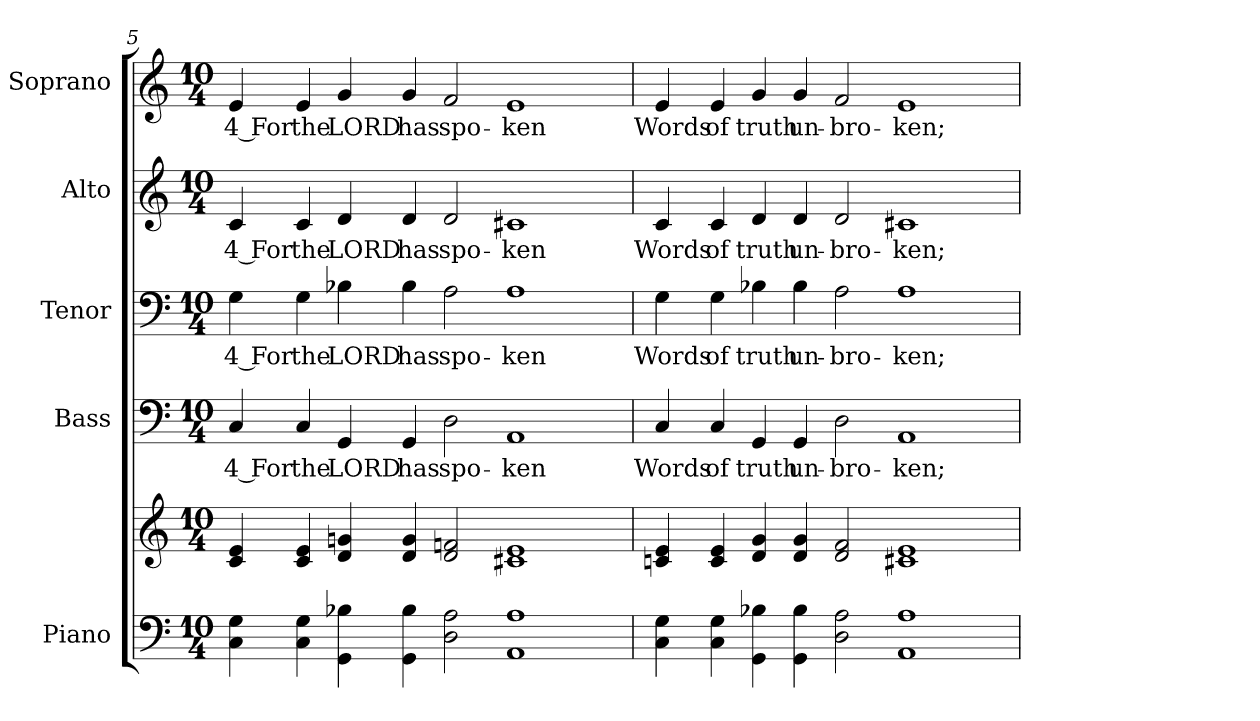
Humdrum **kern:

**kern	**kern	**kern	**text	**kern	**text	**kern	**text	**kern	**text
*part5	*part5	*part4	*part4	*part3	*part3	*part2	*part2	*part1	*part1
*staff6	*staff5	*staff4	*staff4	*staff3	*staff3	*staff2	*staff2	*staff1	*staff1
*I"Piano	*	*I"Bass	*	*I"Tenor	*	*I"Alto	*	*I"Soprano	*
*I'Pno.	*	*I'B.	*	*I'T.	*	*I'A.	*	*I'S.	*
!!LO:PB:g=z
*clefF4	*clefG2	*clefF4	*	*clefF4	*	*clefG2	*	*clefG2	*
*k[]	*k[]	*k[]	*	*k[]	*	*k[]	*	*k[]	*
*C:	*C:	*C:	*	*C:	*	*C:	*	*C:	*
*M10/4	*M10/4	*M10/4	*	*M10/4	*	*M10/4	*	*M10/4	*
=5	=5	=5	=5	=5	=5	=5	=5	=5	=5
*	*^	*	*	*	*	*	*	*	*
!	!	!	!	!LO:LY:b:color=#000000	!	!	!	!	!	!
!	!	!	!	!	!	!LO:LY:b:color=#000000	!	!	!	!
!	!	!	!	!	!	!	!	!LO:LY:b:color=#000000	!	!
!	!	!	!	!	!	!	!	!	!	!LO:LY:b:color=#000000
4Ci\ 4Gi	4ci/ 4ei	4ryy	4Ci/	4 For	4Gi\	4 For	4ci/	4 For	4ei/	4 For
!	!	!	!	!LO:LY:b:color=#000000	!	!	!	!	!	!
!	!	!	!	!	!	!LO:LY:b:color=#000000	!	!	!	!
!	!	!	!	!	!	!	!	!LO:LY:b:color=#000000	!	!
!	!	!	!	!	!	!	!	!	!	!LO:LY:b:color=#000000
4Ci\ 4Gi	4ci/ 4ei	2.ryy	4Ci/	the	4Gi\	the	4ci/	the	4ei/	the
!	!	!	!	!LO:LY:b:color=#000000	!	!	!	!	!	!
!	!	!	!	!	!	!LO:LY:b:color=#000000	!	!	!	!
!	!	!	!	!	!	!	!	!LO:LY:b:color=#000000	!	!
!	!	!	!	!	!	!	!	!	!	!LO:LY:b:color=#000000
4GGi\ 4B-Xi	4di/ 4gni	.	4GGi/	LORD	4B-Xi\	LORD	4di/	LORD	4gi/	LORD
!	!	!	!	!LO:LY:b:color=#000000	!	!	!	!	!	!
!	!	!	!	!	!	!LO:LY:b:color=#000000	!	!	!	!
!	!	!	!	!	!	!	!	!LO:LY:b:color=#000000	!	!
!	!	!	!	!	!	!	!	!	!	!LO:LY:b:color=#000000
4GGi\ 4B-i	4di/ 4gi	.	4GGi/	has	4B-i\	has	4di/	has	4gi/	has
!	!	!	!	!LO:LY:b:color=#000000	!	!	!	!	!	!
!	!	!	!	!	!	!LO:LY:b:color=#000000	!	!	!	!
!	!	!	!	!	!	!	!	!LO:LY:b:color=#000000	!	!
!	!	!	!	!	!	!	!	!	!	!LO:LY:b:color=#000000
2Di\ 2Ai	2di/ 2fni	1ryy	2Di\	spo-	2Ai\	spo-	2di/	spo-	2fi/	spo-
!	!	!	!	!LO:LY:b:color=#000000	!	!	!	!	!	!
!	!	!	!	!	!	!LO:LY:b:color=#000000	!	!	!	!
!	!	!	!	!	!	!	!	!LO:LY:b:color=#000000	!	!
!	!	!	!	!	!	!	!	!	!	!LO:LY:b:color=#000000
1AAi 1Ai	1c#Xi 1ei	.	1AAi	-ken	1Ai	-ken	1c#Xi	-ken	1ei	-ken
.	.	2ryy	.	.	.	.	.	.	.	.
!!LO:PB:g=z
=6	=6	=6	=6	=6	=6	=6	=6	=6	=6	=6
!	!	!	!	!LO:LY:b:color=#000000	!	!	!	!	!	!
!	!	!	!	!	!	!LO:LY:b:color=#000000	!	!	!	!
!	!	!	!	!	!	!	!	!LO:LY:b:color=#000000	!	!
!	!	!	!	!	!	!	!	!	!	!LO:LY:b:color=#000000
4Ci\ 4Gi	4cni/ 4ei	2ryy	4Ci/	Words	4Gi\	Words	4ci/	Words	4ei/	Words
!	!	!	!	!LO:LY:b:color=#000000	!	!	!	!	!	!
!	!	!	!	!	!	!LO:LY:b:color=#000000	!	!	!	!
!	!	!	!	!	!	!	!	!LO:LY:b:color=#000000	!	!
!	!	!	!	!	!	!	!	!	!	!LO:LY:b:color=#000000
4Ci\ 4Gi	4ci/ 4ei	.	4Ci/	of	4Gi\	of	4ci/	of	4ei/	of
!	!	!	!	!LO:LY:b:color=#000000	!	!	!	!	!	!
!	!	!	!	!	!	!LO:LY:b:color=#000000	!	!	!	!
!	!	!	!	!	!	!	!	!LO:LY:b:color=#000000	!	!
!	!	!	!	!	!	!	!	!	!	!LO:LY:b:color=#000000
4GGi\ 4B-Xi	4di/ 4gi	2ryy	4GGi/	truth	4B-Xi\	truth	4di/	truth	4gi/	truth
!	!	!	!	!LO:LY:b:color=#000000	!	!	!	!	!	!
!	!	!	!	!	!	!LO:LY:b:color=#000000	!	!	!	!
!	!	!	!	!	!	!	!	!LO:LY:b:color=#000000	!	!
!	!	!	!	!	!	!	!	!	!	!LO:LY:b:color=#000000
4GGi\ 4B-i	4di/ 4gi	.	4GGi/	un-	4B-i\	un-	4di/	un-	4gi/	un-
!	!	!	!	!LO:LY:b:color=#000000	!	!	!	!	!	!
!	!	!	!	!	!	!LO:LY:b:color=#000000	!	!	!	!
!	!	!	!	!	!	!	!	!LO:LY:b:color=#000000	!	!
!	!	!	!	!	!	!	!	!	!	!LO:LY:b:color=#000000
2Di\ 2Ai	2di/ 2fi	2ryy	2Di\	-bro-	2Ai\	-bro-	2di/	-bro-	2fi/	-bro-
!	!	!	!	!LO:LY:b:color=#000000	!	!	!	!	!	!
!	!	!	!	!	!	!LO:LY:b:color=#000000	!	!	!	!
!	!	!	!	!	!	!	!	!LO:LY:b:color=#000000	!	!
!	!	!	!	!	!	!	!	!	!	!LO:LY:b:color=#000000
1AAi 1Ai	1c#Xi 1ei	2.ryy	1AAi	-ken;	1Ai	-ken;	1c#Xi	-ken;	1ei	-ken;
.	.	4ryy	.	.	.	.	.	.	.	.
*	*v	*v	*	*	*	*	*	*	*	*
=	=	=	=	=	=	=	=	=	=
*-	*-	*-	*-	*-	*-	*-	*-	*-	*-
